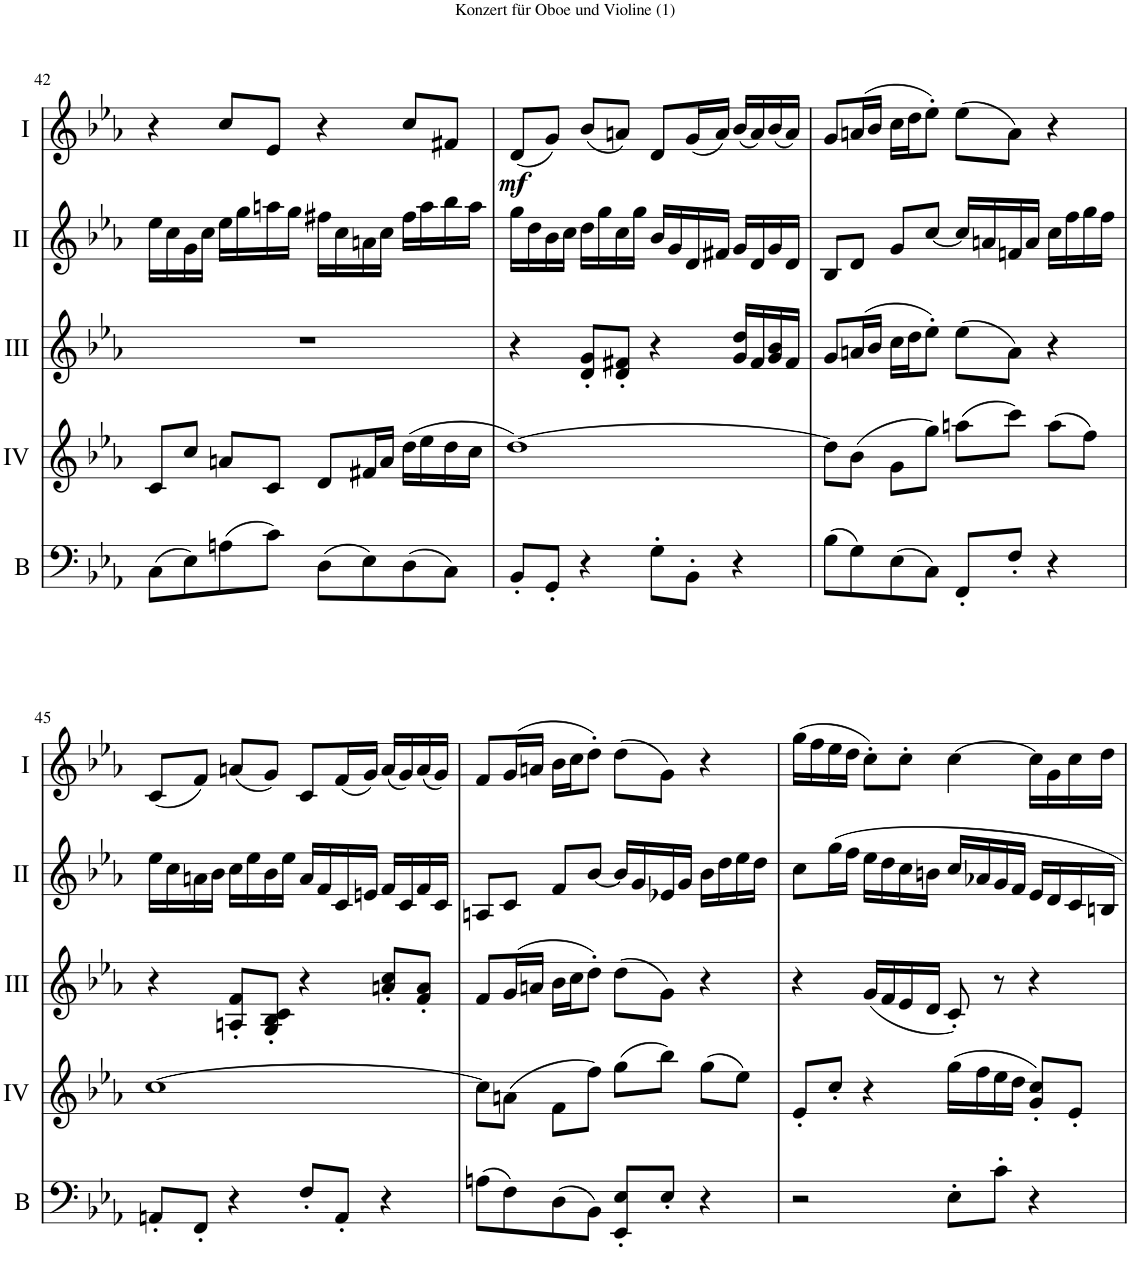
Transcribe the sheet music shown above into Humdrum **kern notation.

**kern	**kern	**kern	**kern	**kern	**dynam
*part5	*part4	*part3	*part2	*part1	*part1
*staff5	*staff4	*staff3	*staff2	*staff1	*staff1
*I"Basson	*I"Acc. 1	*I"Acc. 3	*I"Acc. 2	*I"Acc. 1	*
*I'B	*	*	*	*	*
!!LO:PB:g=z
*clefF4	*clefG2	*clefG2	*clefG2	*clefG2	*
*Trd7c12	*Trd7c12	*	*	*	*
*k[b-e-a-]	*k[b-e-a-]	*k[b-e-a-]	*k[b-e-a-]	*k[b-e-a-]	*
*M4/4	*M4/4	*M4/4	*M4/4	*M4/4	*
*met(c)	*met(c)	*met(c)	*met(c)	*met(c)	*
=42	=42	=42	=42	=42	=42
(8C\L	8c/L	1r	16ee-\LL	4r	.
.	.	.	16cc\	.	.
8E-\)	8cc/J	.	16g\	.	.
.	.	.	16cc\JJ	.	.
(8An\	8an/L	.	16ee-\LL	8cc/L	.
.	.	.	16gg\	.	.
8c\J)	8c/J	.	16aan\	8e-/J	.
.	.	.	16gg\JJ	.	.
(8D\L	8d/L	.	16ff#X\LL	4r	.
.	.	.	16cc\	.	.
8E-\)	16f#X/L	.	16an\	.	.
.	16a/JJ	.	16cc\JJ	.	.
(8D\	(16dd\LL	.	16ff#\LL	8cc/L	.
.	16ee-\	.	16aa\	.	.
8C\J)	16dd\	.	16bb-\	8f#X/J	.
.	16cc\JJ	.	16aa\JJ	.	.
=43	=43	=43	=43	=43	=43
!	!	!	!	!	!LO:DY:b
8BB-'/L	[1dd)	4r	16gg\LL	(8d/L	mf
.	.	.	16dd\	.	.
8GG'/J	.	.	16b-\	8g/J)	.
.	.	.	16cc\JJ	.	.
4r	.	8d/' 8g/'L	16dd\LL	(8b-/L	.
.	.	.	16gg\	.	.
.	.	8d/' 8f#X/'J	16cc\	8an/J)	.
.	.	.	16gg\JJ	.	.
8G'\L	.	4r	16b-/LL	8d/L	.
.	.	.	16g/	.	.
8BB-'\J	.	.	16d/	(16g/L	.
.	.	.	16f#X/JJ	16a/JJ)	.
4r	.	16g/ 16dd/LL	16g/LL	(16b-/LL	.
.	.	16f#/	16d/	16a/)	.
.	.	16g/ 16b-/	16g/	(16b-/	.
.	.	16f#/JJ	16d/JJ	16a/JJ)	.
=44	=44	=44	=44	=44	=44
(8B-\L	8dd\L]	8g/L	8B-/L	8g/L	.
8G\)	(8b-\J	(16an/L	8d/J	(16an/L	.
.	.	16b-/JJ	.	16b-/JJ	.
(8E-\	8g\L	16cc\LL	8g/L	16cc\LL	.
.	.	16dd\J	.	16dd\J	.
8C\J)	8gg\J)	8ee-'\J)	[8cc/J	8ee-'\J)	.
8FF'/L	(8aan\L	(8ee-\L	16cc/LL]	(8ee-\L	.
.	.	.	16an/	.	.
8F'/J	8ccc\J)	8a\J)	16fn/	8a\J)	.
.	.	.	16a/JJ	.	.
4r	(8aa\L	4r	16cc\LL	4r	.
.	.	.	16ff\	.	.
.	8ff\J)	.	16gg\	.	.
.	.	.	16ff\JJ	.	.
!!LO:LB:g=z
=45	=45	=45	=45	=45	=45
8AAn'/L	[1cc	4r	16ee-\LL	(8c/L	.
.	.	.	16cc\	.	.
8FF'/J	.	.	16an\	8f/J)	.
.	.	.	16b-\JJ	.	.
4r	.	8An/' 8f/'L	16cc\LL	(8an/L	.
.	.	.	16ee-\	.	.
.	.	8G/' 8B-/' 8c/'J	16b-\	8g/J)	.
.	.	.	16ee-\JJ	.	.
8F'/L	.	4r	16a/LL	8c/L	.
.	.	.	16f/	.	.
8AA'/J	.	.	16c/	(16f/L	.
.	.	.	16en/JJ	16g/JJ)	.
4r	.	8an/' 8cc/'L	16f/LL	(16a/LL	.
.	.	.	16c/	16g/)	.
.	.	8f/' 8a/'J	16f/	(16a/	.
.	.	.	16c/JJ	16g/JJ)	.
=46	=46	=46	=46	=46	=46
(8An\L	8cc\L]	8f/L	8An/L	8f/L	.
8F\)	(8an\J	(16g/L	8c/J	(16g/L	.
.	.	16an/JJ	.	16an/JJ	.
(8D\	8f\L	16b-\LL	8f/L	16b-\LL	.
.	.	16cc\J	.	16cc\J	.
8BB-\J)	8ff\J)	8dd'\J)	[8b-/J	8dd'\J)	.
8EE-/' 8E-/'L	(8gg\L	(8dd\L	16b-/LL]	(8dd\L	.
.	.	.	16g/	.	.
8E-'/J	8bb-\J)	8g\J)	16e-X/	8g\J)	.
.	.	.	16g/JJ	.	.
4r	(8gg\L	4r	16b-\LL	4r	.
.	.	.	16dd\	.	.
.	8ee-\J)	.	16ee-\	.	.
.	.	.	16dd\JJ	.	.
=47	=47	=47	=47	=47	=47
2r	8e-'/L	4r	8cc\L	(16gg\LL	.
.	.	.	.	16ff\	.
.	8cc'/J	.	16gg\L	16ee-\	.
.	.	.	16ff\JJ	16dd\JJ	.
.	4r	(16g/LL	16ee-\LL	8cc'\L)	.
.	.	16f/	16dd\	.	.
.	.	16e-/	16cc\	8cc'\J	.
.	.	16d/JJ	16bn\JJ	.	.
8E-'\L	(16gg\LL	8c'/)	16cc/LL	[4cc\	.
.	16ff\	.	16a-X/	.	.
8c'\J	16ee-\	8r	16g/	.	.
.	16dd\JJ	.	16f/JJ	.	.
4r	8g/' 8cc/'L)	4r	16e-/LL	16cc\LL]	.
.	.	.	16d/	16g\	.
.	8e-'/J	.	16c/	16cc\	.
.	.	.	16Bn/JJ	16dd\JJ	.
=	=	=	=	=	=
*-	*-	*-	*-	*-	*-
